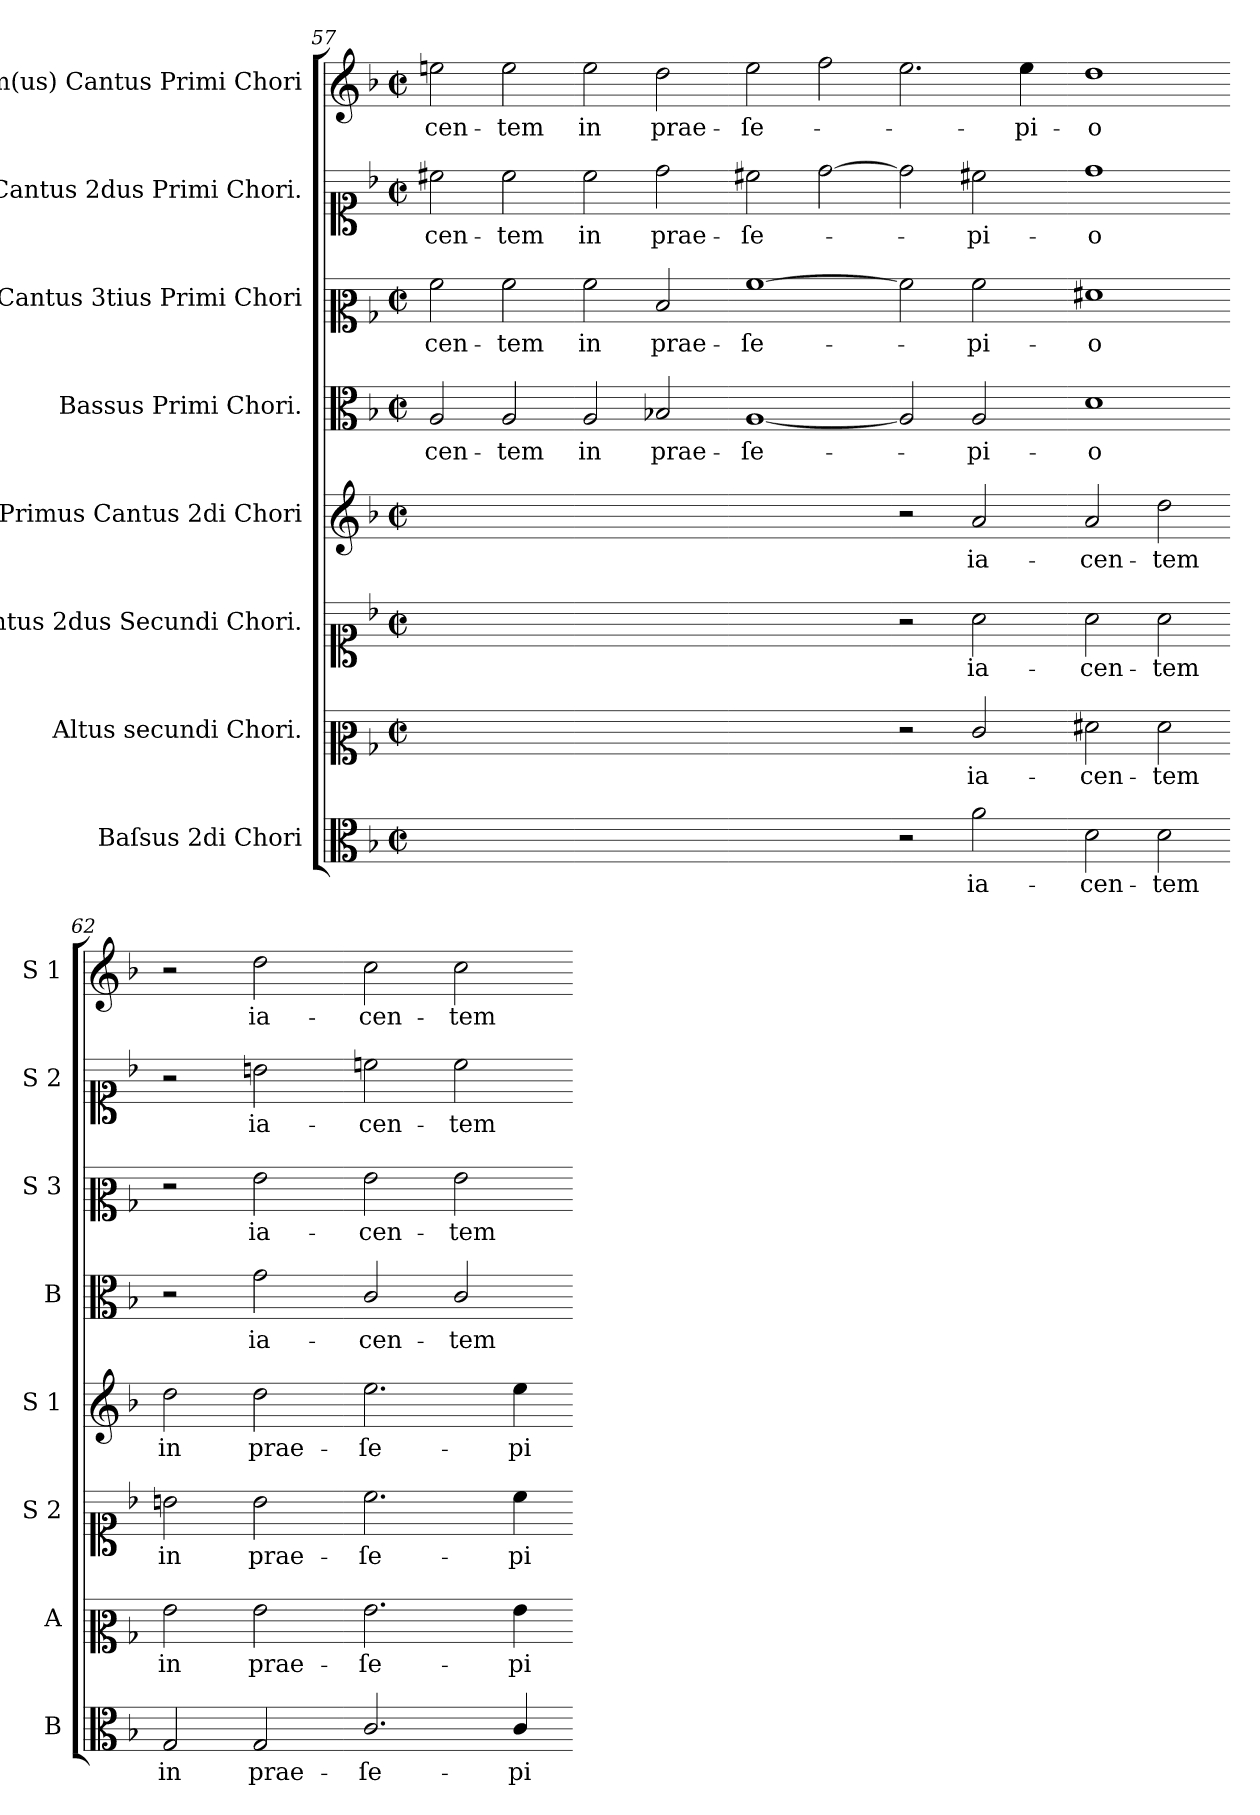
**kern	**text	**kern	**text	**kern	**text	**kern	**text	**kern	**text	**kern	**text	**kern	**text	**kern	**text
*part8	*part8	*part7	*part7	*part6	*part6	*part5	*part5	*part4	*part4	*part3	*part3	*part2	*part2	*part1	*part1
*staff8	*staff8	*staff7	*staff7	*staff6	*staff6	*staff5	*staff5	*staff4	*staff4	*staff3	*staff3	*staff2	*staff2	*staff1	*staff1
*I"Baſsus 2di Chori	*	*I"Altus secundi Chori.	*	*I"Cantus 2dus Secundi Chori.	*	*I"Primus Cantus 2di Chori	*	*I"Bassus Primi Chori.	*	*I"Cantus 3tius Primi Chori	*	*I"Cantus 2dus Primi Chori.	*	*I"Im(us) Cantus Primi Chori	*
*I'B	*	*I'A	*	*I'S 2	*	*I'S 1	*	*I'B	*	*I'S 3	*	*I'S 2	*	*I'S 1	*
*clefC3	*	*clefC2	*	*clefC1	*	*clefG2	*	*clefC3	*	*clefC2	*	*clefC1	*	*clefG2	*
*k[b-]	*	*k[b-]	*	*k[b-]	*	*k[b-]	*	*k[b-]	*	*k[b-]	*	*k[b-]	*	*k[b-]	*
*F:	*	*F:	*	*F:	*	*F:	*	*F:	*	*F:	*	*F:	*	*F:	*
*M2/2	*	*M2/2	*	*M2/2	*	*M2/2	*	*M2/2	*	*M2/2	*	*M2/2	*	*M2/2	*
*met(c|)	*	*met(c|)	*	*met(c|)	*	*met(c|)	*	*met(c|)	*	*met(c|)	*	*met(c|)	*	*met(c|)	*
=57	=57	=57	=57	=57	=57	=57	=57	=57	=57	=57	=57	=57	=57	=57	=57
1ryy	.	1ryy	.	1ryy	.	1ryy	.	2A/	-cen-	2a\	-cen-	2cc#X\	-cen-	2een\	-cen-
.	.	.	.	.	.	.	.	2A/	-tem	2a\	-tem	2cc#\	-tem	2ee\	-tem
=58-	=58-	=58-	=58-	=58-	=58-	=58-	=58-	=58-	=58-	=58-	=58-	=58-	=58-	=58-	=58-
1ryy	.	1ryy	.	1ryy	.	1ryy	.	2A/	in	2a\	in	2cc#\	in	2ee\	in
.	.	.	.	.	.	.	.	2B-X/	prae-	2d/	prae-	2dd\	prae-	2dd\	prae-
=59-	=59-	=59-	=59-	=59-	=59-	=59-	=59-	=59-	=59-	=59-	=59-	=59-	=59-	=59-	=59-
1ryy	.	1ryy	.	1ryy	.	1ryy	.	[1A	-ſe-	[1a	-ſe-	2cc#X\	-ſe-	2ee\	-ſe-
.	.	.	.	.	.	.	.	.	.	.	.	[2dd\	.	2ff\	.
=60-	=60-	=60-	=60-	=60-	=60-	=60-	=60-	=60-	=60-	=60-	=60-	=60-	=60-	=60-	=60-
2r	.	2r	.	2r	.	2r	.	2A]	.	2a]	.	2dd\]	.	2.ee\	.
2a\	ia-	2e/	ia-	2a\	ia-	2a/	ia-	2A/	-pi-	2a\	-pi-	2cc#X\	-pi-	.	.
.	.	.	.	.	.	.	.	.	.	.	.	.	.	4ee\	-pi-
=61-	=61-	=61-	=61-	=61-	=61-	=61-	=61-	=61-	=61-	=61-	=61-	=61-	=61-	=61-	=61-
2d\	-cen-	2f#X\	-cen-	2a\	-cen-	2a/	-cen-	1d	-o	1f#X	-o	1dd	-o	1dd	-o
2d\	-tem	2f#\	-tem	2a\	-tem	2dd\	-tem	.	.	.	.	.	.	.	.
=62-	=62-	=62-	=62-	=62-	=62-	=62-	=62-	=62-	=62-	=62-	=62-	=62-	=62-	=62-	=62-
2G/	in	2g\	in	2bn\	in	2dd\	in	2r	.	2r	.	2r	.	2r	.
2G/	prae-	2g\	prae-	2b\	prae-	2dd\	prae-	2g\	ia-	2g\	ia-	2bn\	ia-	2dd\	ia-
=63-	=63-	=63-	=63-	=63-	=63-	=63-	=63-	=63-	=63-	=63-	=63-	=63-	=63-	=63-	=63-
2.c/	-ſe-	2.g\	-ſe-	2.cc\	-ſe-	2.ee\	-ſe-	2c/	-cen-	2g\	-cen-	2ccn\	-cen-	2cc\	-cen-
.	.	.	.	.	.	.	.	2c/	-tem	2g\	-tem	2cc\	-tem	2cc\	-tem
4c/	-pi-	4g\	-pi-	4cc\	-pi-	4ee\	-pi-	.	.	.	.	.	.	.	.
=-	=-	=-	=-	=-	=-	=-	=-	=-	=-	=-	=-	=-	=-	=-	=-
*-	*-	*-	*-	*-	*-	*-	*-	*-	*-	*-	*-	*-	*-	*-	*-
